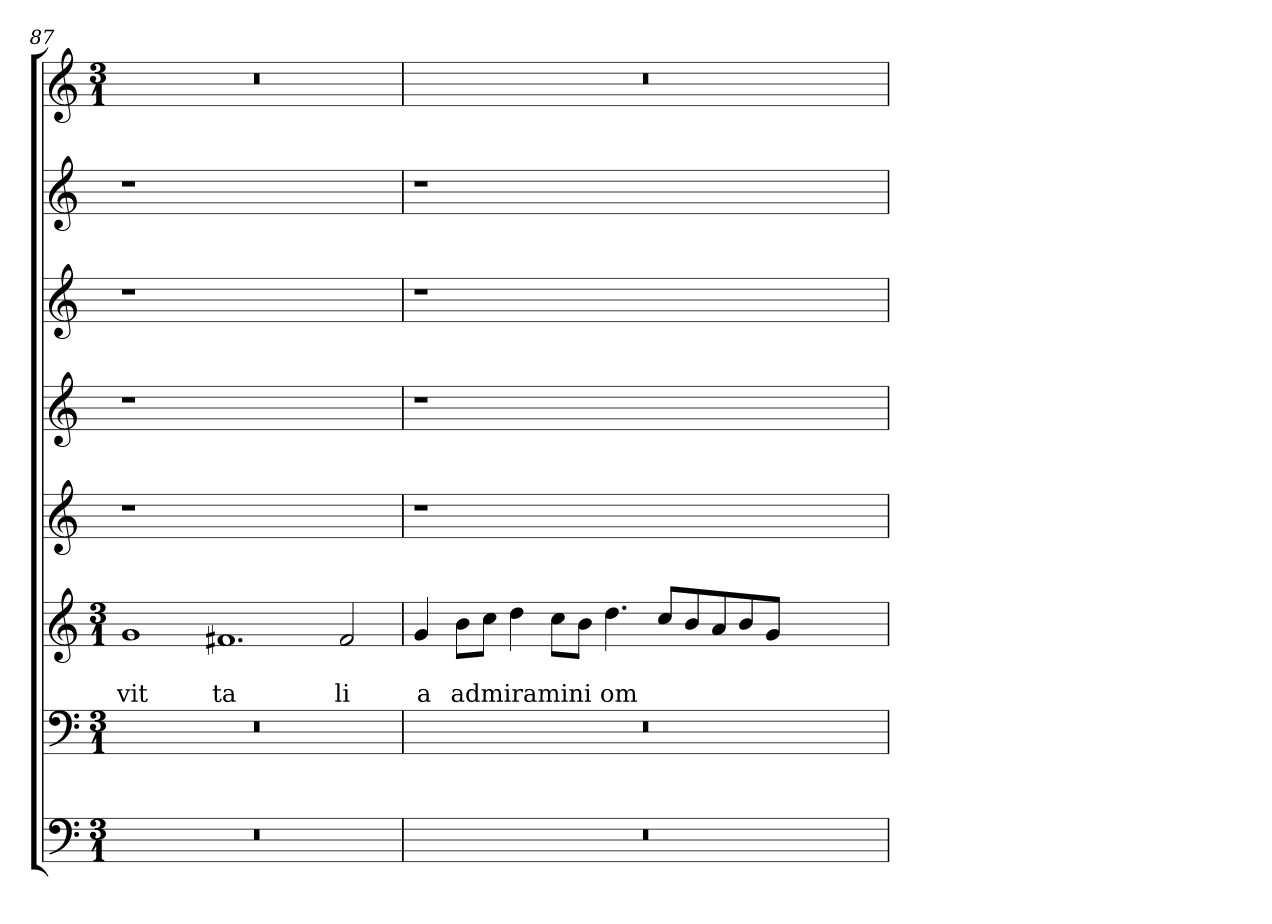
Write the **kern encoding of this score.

**kern	**kern	**kern	**text	**text	**kern	**kern	**kern	**kern	**kern
*part8	*part7	*part6	*part6	*part6	*part5	*part4	*part3	*part2	*part1
*staff8	*staff7	*staff6	*staff6	*staff6	*staff5	*staff4	*staff3	*staff2	*staff1
*clefF4	*clefF4	*clefG2	*	*	*clefG2	*clefG2	*clefG2	*clefG2	*clefG2
*k[]	*k[]	*k[]	*	*	*k[]	*k[]	*k[]	*k[]	*k[]
*C:	*C:	*C:	*	*	*C:	*C:	*C:	*C:	*C:
*M3/1	*M3/1	*M3/1	*	*	*	*	*	*	*M3/1
=87	=87	=87	=87	=87	=87	=87	=87	=87	=87
!	!	!	!	!LO:LY:b	!	!	!	!	!
0.r	0.r	1g	.	vit	1r	1r	1r	1r	0.r
!	!	!	!	!LO:LY:b	!	!	!	!	!
.	.	1.f#X	.	ta	0ryy	0ryy	0ryy	0ryy	.
!	!	!	!	!LO:LY:b	!	!	!	!	!
.	.	2f#/	.	li	.	.	.	.	.
!!LO:LB:g=z
=88	=88	=88	=88	=88	=88	=88	=88	=88	=88
!	!	!	!	!LO:LY:b	!	!	!	!	!
0.r	0.r	4g/	.	a	1r	1r	1r	1r	0.r
!	!	!	!	!LO:LY:b	!	!	!	!	!
.	.	8b\L	.	admiramini	.	.	.	.	.
.	.	8cc\J	.	.	.	.	.	.	.
.	.	4dd\	.	.	.	.	.	.	.
.	.	8cc\L	.	.	.	.	.	.	.
.	.	8b\J	.	.	.	.	.	.	.
!	!	!	!	!LO:LY:b	!	!	!	!	!
.	.	4.dd\	.	om	0ryy	0ryy	0ryy	0ryy	.
.	.	8cc/L	.	.	.	.	.	.	.
.	.	8b/	.	.	.	.	.	.	.
.	.	8a/	.	.	.	.	.	.	.
.	.	8b/	.	.	.	.	.	.	.
.	.	8g/J	.	.	.	.	.	.	.
.	.	1ryy	.	.	.	.	.	.	.
=	=	=	=	=	=	=	=	=	=
*-	*-	*-	*-	*-	*-	*-	*-	*-	*-
